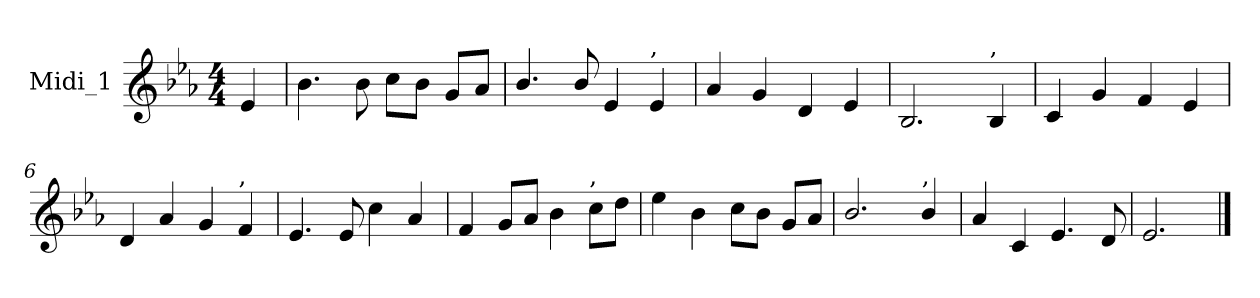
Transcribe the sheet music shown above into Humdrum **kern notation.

**kern
*part1
*staff1
*I"Midi_1
*clefG2
*k[b-e-a-]
*E-:
*M4/4
=
4e-
=1
4.b-
8b-
8ccL
8b-J
8gL
8a-J
=2
4.b-/
8b-/
4e-
!LO:TX:a:t=,
4e-
=3
4a-
4g
4d
4e-
=4
2.B-
!LO:TX:a:t=,
4B-
!!LO:LB:g=z
=5
4c
4g
4f
4e-
=6
4d
4a-
4g
!LO:TX:a:t=,
4f
=7
4.e-
8e-
4cc
4a-
=8
4f
8gL
8a-J
4b-
!LO:TX:a:t=,
8ccL
8ddJ
!!LO:LB:g=z
=9
4ee-
4b-
8ccL
8b-J
8gL
8a-J
=10
2.b-/
!LO:TX:a:t=,
4b-/
=11
4a-
4c
4.e-
8d
=12
2.e-
==
*-
